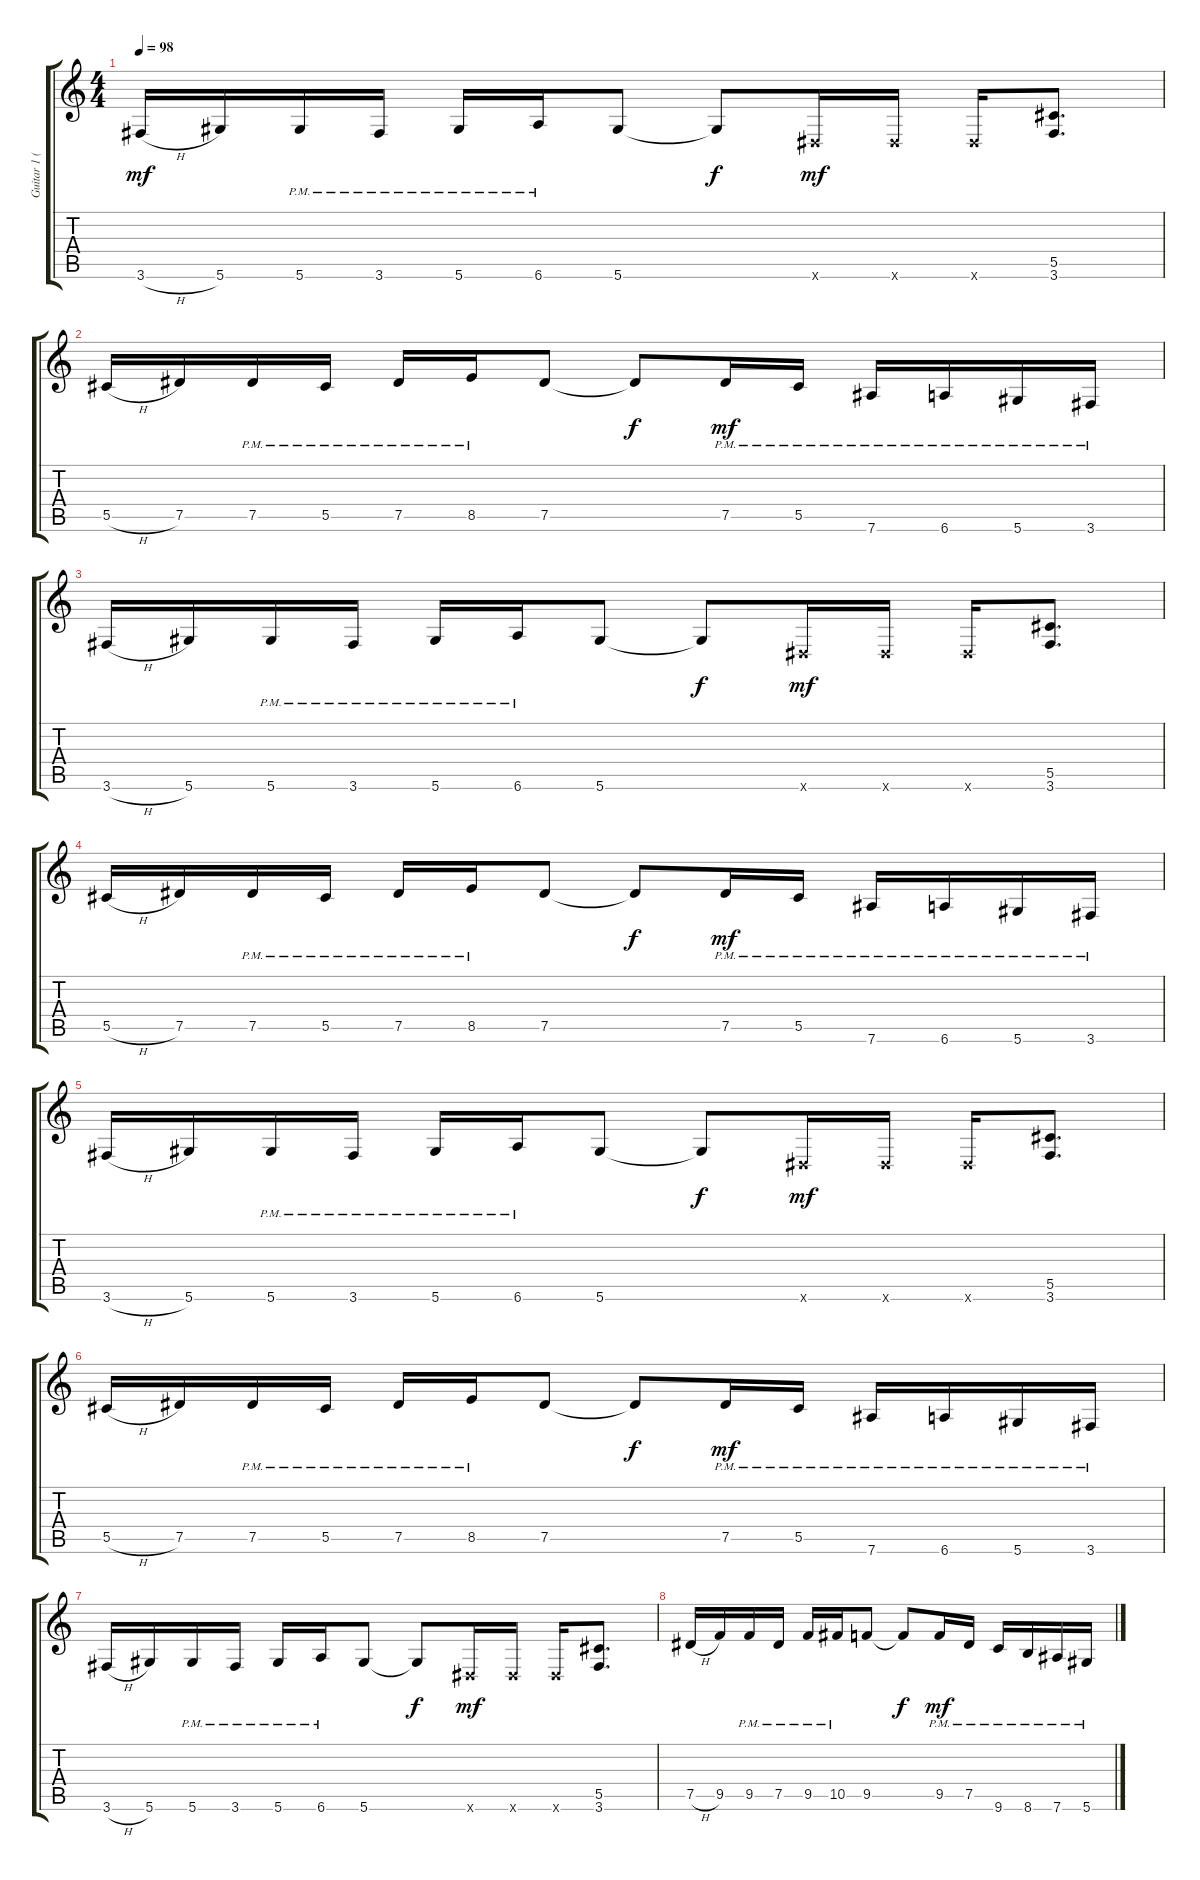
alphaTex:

\track ("Guitar 1 (Rhythm)" "Guitar 1 (") {instrument distortionguitar}
\staff {score tabs}
\tuning (Eb4 Bb3 Gb3 Db3 Ab2 Eb2) {hide}
\ts (4 4)
\tempo 98
\clef g2
\ks c
3.6{h}.16{dy mf} 5.6.16 5.6{pm}.16 3.6{pm}.16 5.6{pm}.16 6.6{pm}.16 5.6.8 5.6{t}.8{dy f} 0.6{x}.16{dy mf} 0.6{x}.16 0.6{x}.16 (5.5 3.6).8{d} |
5.5{h}.16 7.5.16 7.5{pm}.16 5.5{pm}.16 7.5{pm}.16 8.5{pm}.16 7.5.8 7.5{t}.8{dy f} 7.5{pm}.16{dy mf} 5.5{pm}.16 7.6{pm}.16 6.6{pm}.16 5.6{pm}.16 3.6{pm}.16 |
3.6{h}.16 5.6.16 5.6{pm}.16 3.6{pm}.16 5.6{pm}.16 6.6{pm}.16 5.6.8 5.6{t}.8{dy f} 0.6{x}.16{dy mf} 0.6{x}.16 0.6{x}.16 (5.5 3.6).8{d} |
5.5{h}.16 7.5.16 7.5{pm}.16 5.5{pm}.16 7.5{pm}.16 8.5{pm}.16 7.5.8 7.5{t}.8{dy f} 7.5{pm}.16{dy mf} 5.5{pm}.16 7.6{pm}.16 6.6{pm}.16 5.6{pm}.16 3.6{pm}.16 |
3.6{h}.16 5.6.16 5.6{pm}.16 3.6{pm}.16 5.6{pm}.16 6.6{pm}.16 5.6.8 5.6{t}.8{dy f} 0.6{x}.16{dy mf} 0.6{x}.16 0.6{x}.16 (5.5 3.6).8{d} |
5.5{h}.16 7.5.16 7.5{pm}.16 5.5{pm}.16 7.5{pm}.16 8.5{pm}.16 7.5.8 7.5{t}.8{dy f} 7.5{pm}.16{dy mf} 5.5{pm}.16 7.6{pm}.16 6.6{pm}.16 5.6{pm}.16 3.6{pm}.16 |
3.6{h}.16 5.6.16 5.6{pm}.16 3.6{pm}.16 5.6{pm}.16 6.6{pm}.16 5.6.8 5.6{t}.8{dy f} 0.6{x}.16{dy mf} 0.6{x}.16 0.6{x}.16 (5.5 3.6).8{d} |
7.5{h}.16 9.5.16 9.5{pm}.16 7.5{pm}.16 9.5{pm}.16 10.5{pm}.16 9.5.8 9.5{t}.8{dy f} 9.5{pm}.16{dy mf} 7.5{pm}.16 9.6{pm}.16 8.6{pm}.16 7.6{pm}.16 5.6{pm}.16
